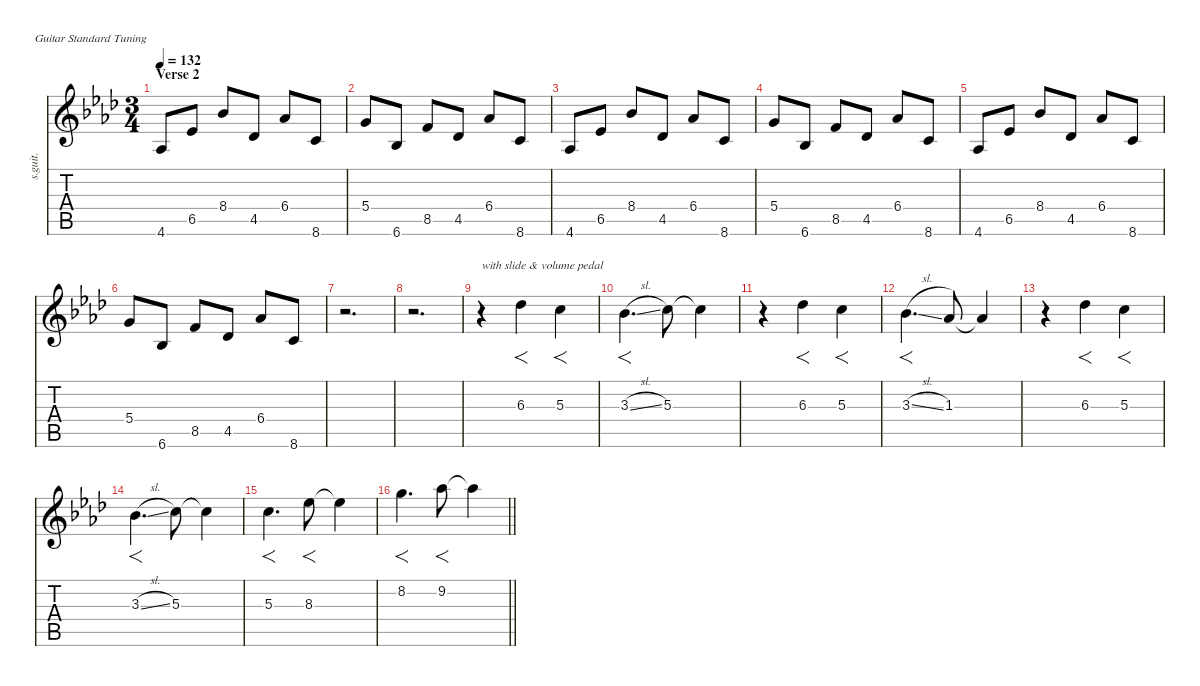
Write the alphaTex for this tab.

\defaultSystemsLayout 4
\hideDynamics
\bracketExtendMode nobrackets
\otherSystemsTrackNameOrientation horizontal
\track ("Tim Reynolds" "s.guit.") {defaultSystemsLayout 8 instrument acousticguitarsteel}
\staff {score tabs}
\tuning (E4 B3 G3 D3 A2 E2)
\ts (3 4)
\section ("" "Verse 2")
\tempo 132
\clef g2
\ks ab
4.6{acc b}.8{dy f beam Up} 6.5{acc b}.8{beam Up} 8.4{acc b}.8{beam Up} 4.5{acc b}.8{beam Up} 6.4{acc b}.8{beam Up} 8.6{acc forcenatural}.8{beam Up} |
5.4{acc forcenatural}.8{beam Up} 6.6{acc b}.8{beam Up} 8.5{acc forcenatural}.8{beam Up} 4.5{acc b}.8{beam Up} 6.4{acc b}.8{beam Up} 8.6{acc forcenatural}.8{beam Up} |
4.6{acc b}.8{beam Up} 6.5{acc b}.8{beam Up} 8.4{acc b}.8{beam Up} 4.5{acc b}.8{beam Up} 6.4{acc b}.8{beam Up} 8.6{acc forcenatural}.8{beam Up} |
5.4{acc forcenatural}.8{beam Up} 6.6{acc b}.8{beam Up} 8.5{acc forcenatural}.8{beam Up} 4.5{acc b}.8{beam Up} 6.4{acc b}.8{beam Up} 8.6{acc forcenatural}.8{beam Up} |
4.6{acc b}.8{beam Up} 6.5{acc b}.8{beam Up} 8.4{acc b}.8{beam Up} 4.5{acc b}.8{beam Up} 6.4{acc b}.8{beam Up} 8.6{acc forcenatural}.8{beam Up} |
5.4{acc forcenatural}.8{beam Up} 6.6{acc b}.8{beam Up} 8.5{acc forcenatural}.8{beam Up} 4.5{acc b}.8{beam Up} 6.4{acc b}.8{beam Up} 8.6{acc forcenatural}.8{beam Up} |
r.2{d beam Down} |
r.2{d beam Down} |
r.4{txt "with slide & volume pedal" beam Down} 6.3{acc b}.4{f dy fff beam Down} 5.3{acc forcenatural}.4{f beam Down} |
3.3{sl acc b}.4{f d beam Down} 5.3{acc forcenatural}.8{dy f beam Down} 5.3{t acc forcenatural}.4{beam Down} |
r.4{beam Down} 6.3{acc b}.4{f dy fff beam Down} 5.3{acc forcenatural}.4{f beam Down} |
3.3{sl acc b}.4{f d beam Down} 1.3{acc b}.8{dy f beam Up} 1.3{t acc b}.4{beam Up} |
r.4{beam Down} 6.3{acc b}.4{f dy fff beam Down} 5.3{acc forcenatural}.4{f beam Down} |
3.3{sl acc b}.4{f d beam Down} 5.3{acc forcenatural}.8{dy f beam Down} 5.3{t acc forcenatural}.4{beam Down} |
5.3{acc forcenatural}.4{f d dy fff beam Down} 8.3{acc b}.8{f beam Down} 8.3{t acc b}.4{dy f beam Down} |
\barLineRight lightlight
8.2{acc forcenatural}.4{f d dy fff beam Down} 9.2{acc b}.8{f beam Down} 9.2{t acc b}.4{dy f beam Down}
